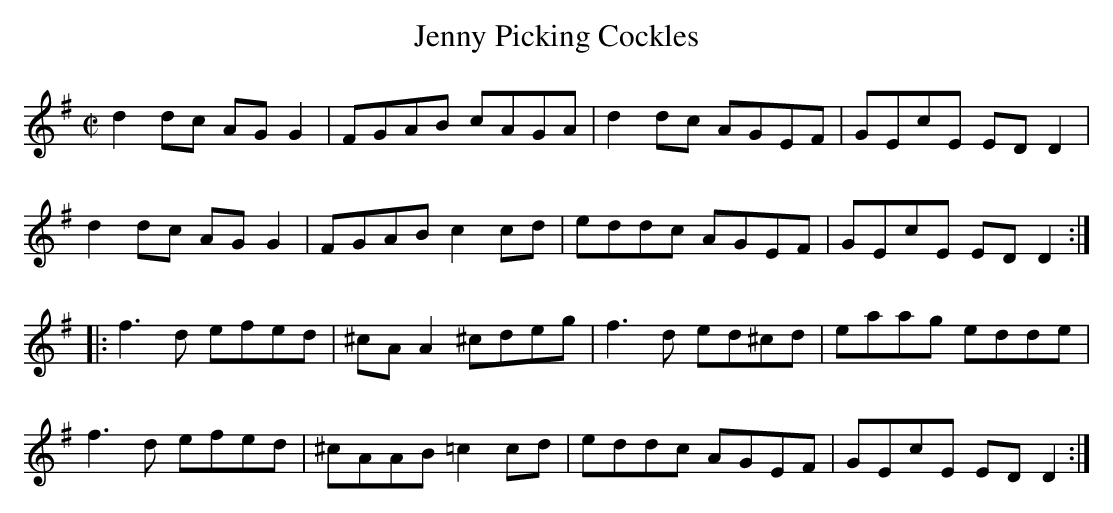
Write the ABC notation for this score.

X:1
T:Jenny Picking Cockles
M:C|
K:Dmix
d2dc AGG2|FGAB cAGA|d2dc AGEF|GEcE EDD2|
d2dc AGG2|FGAB c2cd|eddc AGEF|GEcE EDD2:|
|:f3d efed|^cAA2 ^cdeg|f3d ed^cd|eaag edde|
f3d efed|^cAAB =c2cd|eddc AGEF|GEcE EDD2:|
